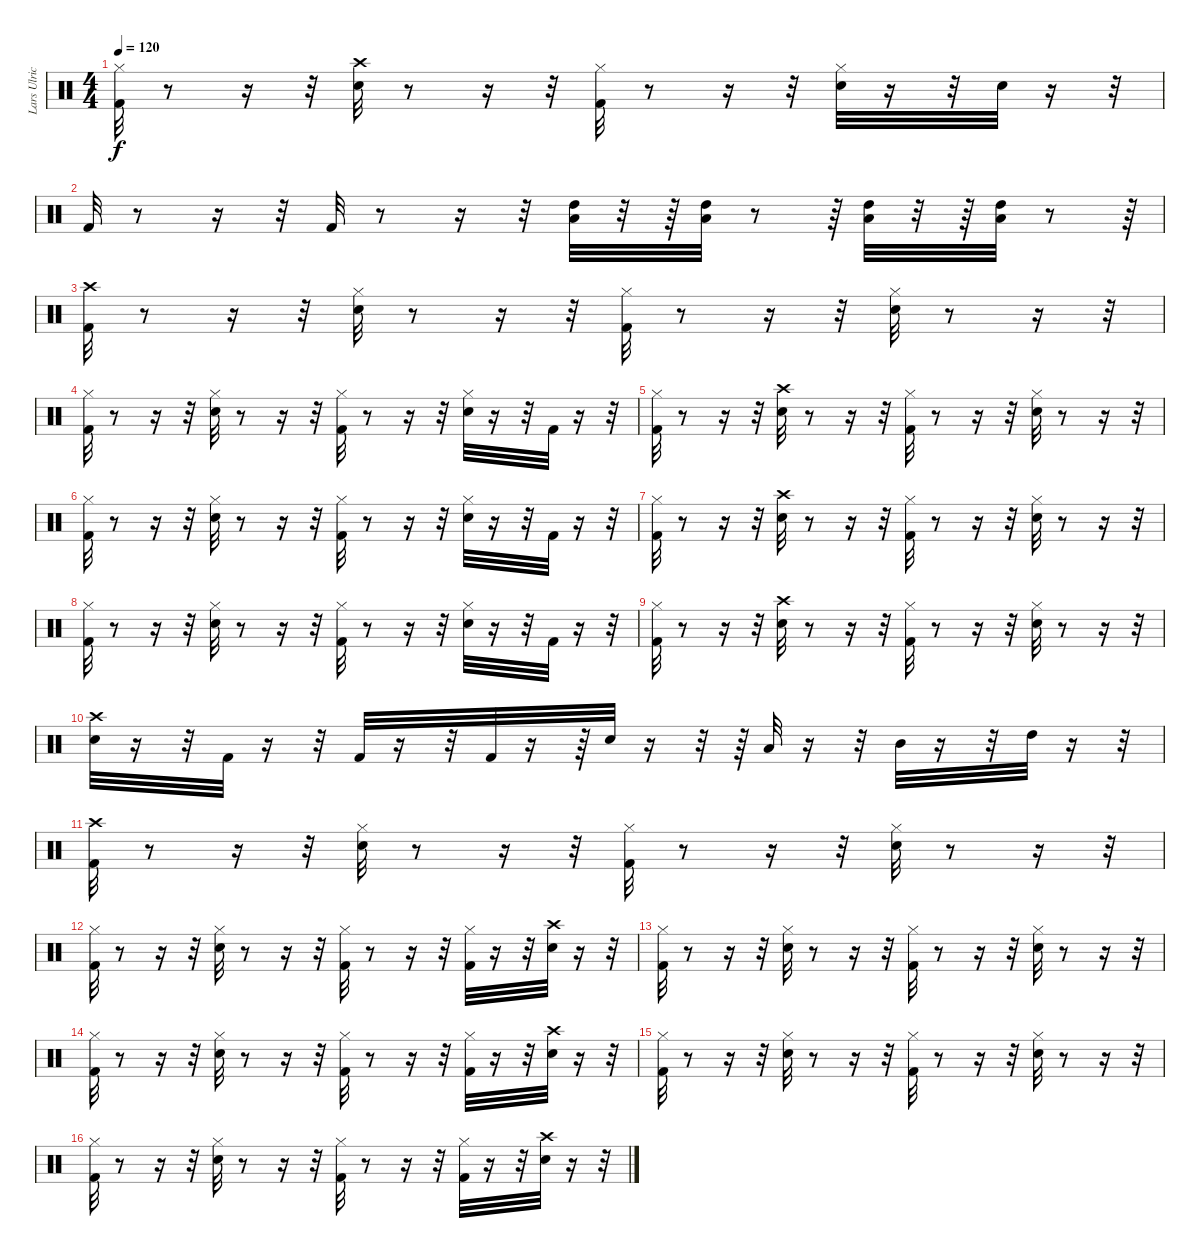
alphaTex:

\track ("Lars Ulrich" "Lars Ulric") {instrument percussion}
\staff {score}
\articulation defaults
\ts (4 4)
\tempo 120
\clef neutral
\ks c
("Hi-Hat (closed)" "Kick (hit) 2").32{dy f} r.8 r.16 r.32 ("Snare (hit) 2" "Crash high (hit)").32 r.8 r.16 r.32 ("Kick (hit) 2" "Hi-Hat (closed)").32 r.8 r.16 r.32 ("Snare (hit) 2" "Hi-Hat (closed)").32 r.16 r.32 "Snare (hit) 2".32 r.16 r.32 |
"Kick (hit) 2".32 r.8 r.16 r.32 "Kick (hit) 2".32 r.8 r.16 r.32 ("High Tom (hit)" "Low Tom (hit)").32 r.32 r.64 ("High Tom (hit)" "Low Tom (hit)").32 r.8 r.64 ("Low Tom (hit)" "High Tom (hit)").32 r.32 r.64 ("Low Tom (hit)" "High Tom (hit)").32 r.8 r.64 |
("Kick (hit) 2" "Crash high (hit)").32 r.8 r.16 r.32 ("Hi-Hat (closed)" "Snare (hit) 2").32 r.8 r.16 r.32 ("Kick (hit) 2" "Hi-Hat (closed)").32 r.8 r.16 r.32 ("Snare (hit) 2" "Hi-Hat (closed)").32 r.8 r.16 r.32 |
("Kick (hit) 2" "Hi-Hat (closed)").32 r.8 r.16 r.32 ("Snare (hit) 2" "Hi-Hat (closed)").32 r.8 r.16 r.32 ("Kick (hit) 2" "Hi-Hat (closed)").32 r.8 r.16 r.32 ("Snare (hit) 2" "Hi-Hat (closed)").32 r.16 r.32 "Kick (hit) 2".32 r.16 r.32 |
("Kick (hit) 2" "Hi-Hat (closed)").32 r.8 r.16 r.32 ("Crash high (hit)" "Snare (hit) 2").32 r.8 r.16 r.32 ("Kick (hit) 2" "Hi-Hat (closed)").32 r.8 r.16 r.32 ("Snare (hit) 2" "Hi-Hat (closed)").32 r.8 r.16 r.32 |
("Kick (hit) 2" "Hi-Hat (closed)").32 r.8 r.16 r.32 ("Snare (hit) 2" "Hi-Hat (closed)").32 r.8 r.16 r.32 ("Kick (hit) 2" "Hi-Hat (closed)").32 r.8 r.16 r.32 ("Snare (hit) 2" "Hi-Hat (closed)").32 r.16 r.32 "Kick (hit) 2".32 r.16 r.32 |
("Kick (hit) 2" "Hi-Hat (closed)").32 r.8 r.16 r.32 ("Snare (hit) 2" "Crash high (hit)").32 r.8 r.16 r.32 ("Kick (hit) 2" "Hi-Hat (closed)").32 r.8 r.16 r.32 ("Snare (hit) 2" "Hi-Hat (closed)").32 r.8 r.16 r.32 |
("Kick (hit) 2" "Hi-Hat (closed)").32 r.8 r.16 r.32 ("Snare (hit) 2" "Hi-Hat (closed)").32 r.8 r.16 r.32 ("Kick (hit) 2" "Hi-Hat (closed)").32 r.8 r.16 r.32 ("Snare (hit) 2" "Hi-Hat (closed)").32 r.16 r.32 "Kick (hit) 2".32 r.16 r.32 |
("Kick (hit) 2" "Hi-Hat (closed)").32 r.8 r.16 r.32 ("Snare (hit) 2" "Crash high (hit)").32 r.8 r.16 r.32 ("Kick (hit) 2" "Hi-Hat (closed)").32 r.8 r.16 r.32 ("Snare (hit) 2" "Hi-Hat (closed)").32 r.8 r.16 r.32 |
("Snare (hit) 2" "Crash high (hit)").32 r.16 r.32 "Kick (hit) 2".32 r.16 r.32 "Kick (hit) 2".32 r.16 r.32 "Kick (hit) 2".32 r.16 r.64 "Snare (hit) 2".32 r.16 r.32 r.64 "Low Tom (hit)".32 r.16 r.32 "Mid Tom (hit)".32 r.16 r.32 "High Tom (hit)".32 r.16 r.32 |
("Crash high (hit)" "Kick (hit) 2").32 r.8 r.16 r.32 ("Hi-Hat (closed)" "Snare (hit) 2").32 r.8 r.16 r.32 ("Hi-Hat (closed)" "Kick (hit) 2").32 r.8 r.16 r.32 ("Hi-Hat (closed)" "Snare (hit) 2").32 r.8 r.16 r.32 |
("Kick (hit) 2" "Hi-Hat (closed)").32 r.8 r.16 r.32 ("Snare (hit) 2" "Hi-Hat (closed)").32 r.8 r.16 r.32 ("Kick (hit) 2" "Hi-Hat (closed)").32 r.8 r.16 r.32 ("Kick (hit) 2" "Hi-Hat (closed)").32 r.16 r.32 ("Snare (hit) 2" "Crash high (hit)").32 r.16 r.32 |
("Hi-Hat (closed)" "Kick (hit) 2").32 r.8 r.16 r.32 ("Hi-Hat (closed)" "Snare (hit) 2").32 r.8 r.16 r.32 ("Hi-Hat (closed)" "Kick (hit) 2").32 r.8 r.16 r.32 ("Hi-Hat (closed)" "Snare (hit) 2").32 r.8 r.16 r.32 |
("Kick (hit) 2" "Hi-Hat (closed)").32 r.8 r.16 r.32 ("Snare (hit) 2" "Hi-Hat (closed)").32 r.8 r.16 r.32 ("Kick (hit) 2" "Hi-Hat (closed)").32 r.8 r.16 r.32 ("Kick (hit) 2" "Hi-Hat (closed)").32 r.16 r.32 ("Snare (hit) 2" "Crash high (hit)").32 r.16 r.32 |
("Hi-Hat (closed)" "Kick (hit) 2").32 r.8 r.16 r.32 ("Hi-Hat (closed)" "Snare (hit) 2").32 r.8 r.16 r.32 ("Hi-Hat (closed)" "Kick (hit) 2").32 r.8 r.16 r.32 ("Hi-Hat (closed)" "Snare (hit) 2").32 r.8 r.16 r.32 |
("Kick (hit) 2" "Hi-Hat (closed)").32 r.8 r.16 r.32 ("Snare (hit) 2" "Hi-Hat (closed)").32 r.8 r.16 r.32 ("Kick (hit) 2" "Hi-Hat (closed)").32 r.8 r.16 r.32 ("Kick (hit) 2" "Hi-Hat (closed)").32 r.16 r.32 ("Snare (hit) 2" "Crash high (hit)").32 r.16 r.32
